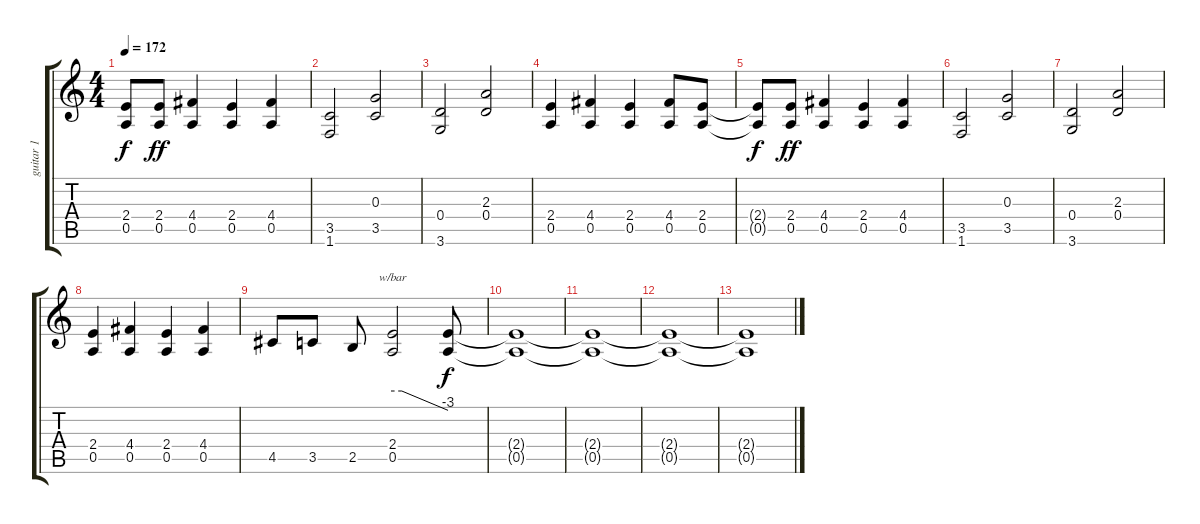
\track ("guitar 1" "guitar 1") {instrument overdrivenguitar}
\staff {score tabs}
\tuning (E4 B3 G3 D3 A2 E2) {hide}
\ts (4 4)
\tempo 172
\clef g2
\ks c
(2.4{t} 0.5{t}).8{dy f} (2.4 0.5).8{dy ff} (4.4 0.5).4 (2.4 0.5).4 (4.4 0.5).4 |
(3.5 1.6).2 (0.3 3.5).2 |
(0.4 3.6).2 (2.3 0.4).2 |
(2.4 0.5).4 (4.4 0.5).4 (2.4 0.5).4 (4.4 0.5).8 (2.4 0.5).8 |
(2.4{t} 0.5{t}).8{dy f} (2.4 0.5).8{dy ff} (4.4 0.5).4 (2.4 0.5).4 (4.4 0.5).4 |
(3.5 1.6).2 (0.3 3.5).2 |
(0.4 3.6).2 (2.3 0.4).2 |
(2.4 0.5).4 (4.4 0.5).4 (2.4 0.5).4 (4.4 0.5).4 |
4.5.8 3.5.8 2.5.8 (2.4 0.5).2{tbe (custom default 0 0 10 0 60 -12)} (2.4{t} 0.5{t}).8{dy f} |
(2.4{t} 0.5{t}).1 |
(2.4{t} 0.5{t}).1 |
(2.4{t} 0.5{t}).1 |
(2.4{t} 0.5{t}).1
